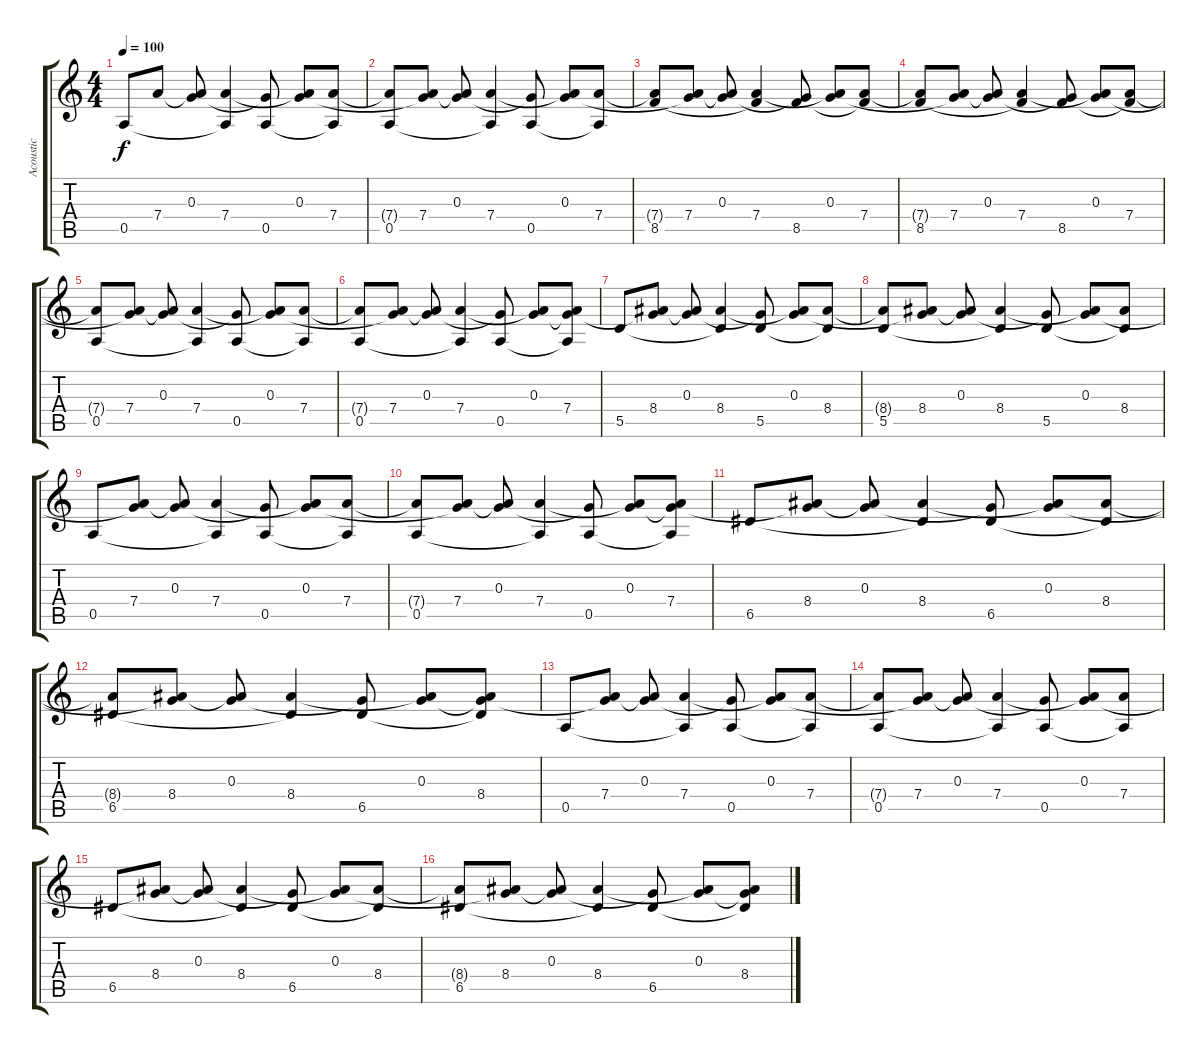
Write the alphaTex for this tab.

\track ("Acoustic" "Acoustic") {instrument acousticguitarnylon}
\staff {score tabs}
\tuning (E4 B3 G3 D3 A2 E2) {hide}
\ts (4 4)
\tempo 100
\clef g2
\ks c
0.5.8{dy f instrument acousticguitarnylon} 7.4.8 (0.3 7.4{t}).8 (7.4 0.5{t}).4 (0.3{t} 0.5).8 (0.3 7.4{t}).8 (7.4 0.5{t}).8 |
(7.4{t} 0.5).8 (0.3{t} 7.4).8 (0.3 7.4{t}).8 (7.4 0.5{t}).4 (0.3{t} 0.5).8 (0.3 7.4{t}).8 (7.4 0.5{t}).8 |
(7.4{t} 8.5).8 (0.3{t} 7.4).8 (0.3 7.4{t}).8 (7.4 8.5{t}).4 (0.3{t} 8.5).8 (0.3 7.4{t}).8 (7.4 8.5{t}).8 |
(7.4{t} 8.5).8 (0.3{t} 7.4).8 (0.3 7.4{t}).8 (7.4 8.5{t}).4 (0.3{t} 8.5).8 (0.3 7.4{t}).8 (7.4 8.5{t}).8 |
(7.4{t} 0.5).8 (0.3{t} 7.4).8 (0.3 7.4{t}).8 (7.4 0.5{t}).4 (0.3{t} 0.5).8 (0.3 7.4{t}).8 (7.4 0.5{t}).8 |
(7.4{t} 0.5).8 (0.3{t} 7.4).8 (0.3 7.4{t}).8 (7.4 0.5{t}).4 (0.3{t} 0.5).8 (0.3 7.4{t}).8 (0.3{t} 7.4 0.5{t}).8 |
5.5.8 (0.3{t} 8.4).8 (0.3 8.4{t}).8 (8.4 5.5{t}).4 (0.3{t} 5.5).8 (0.3 8.4{t}).8 (8.4 5.5{t}).8 |
(8.4{t} 5.5).8 (0.3{t} 8.4).8 (0.3 8.4{t}).8 (8.4 5.5{t}).4 (0.3{t} 5.5).8 (0.3 8.4{t}).8 (8.4 5.5{t}).8 |
0.5.8 (0.3{t} 7.4).8 (0.3 7.4{t}).8 (7.4 0.5{t}).4 (0.3{t} 0.5).8 (0.3 7.4{t}).8 (7.4 0.5{t}).8 |
(7.4{t} 0.5).8 (0.3{t} 7.4).8 (0.3 7.4{t}).8 (7.4 0.5{t}).4 (0.3{t} 0.5).8 (0.3 7.4{t}).8 (0.3{t} 7.4 0.5{t}).8 |
6.5.8 (0.3{t} 8.4).8 (0.3 8.4{t}).8 (8.4 6.5{t}).4 (0.3{t} 6.5).8 (0.3 8.4{t}).8 (8.4 6.5{t}).8 |
(8.4{t} 6.5).8 (0.3{t} 8.4).8 (0.3 8.4{t}).8 (8.4 6.5{t}).4 (0.3{t} 6.5).8 (0.3 8.4{t}).8 (0.3{t} 8.4 6.5{t}).8 |
0.5.8 (0.3{t} 7.4).8 (0.3 7.4{t}).8 (7.4 0.5{t}).4 (0.3{t} 0.5).8 (0.3 7.4{t}).8 (7.4 0.5{t}).8 |
(7.4{t} 0.5).8 (0.3{t} 7.4).8 (0.3 7.4{t}).8 (7.4 0.5{t}).4 (0.3{t} 0.5).8 (0.3 7.4{t}).8 (7.4 0.5{t}).8 |
6.5.8 (0.3{t} 8.4).8 (0.3 8.4{t}).8 (8.4 6.5{t}).4 (0.3{t} 6.5).8 (0.3 8.4{t}).8 (8.4 6.5{t}).8 |
(8.4{t} 6.5).8 (0.3{t} 8.4).8 (0.3 8.4{t}).8 (8.4 6.5{t}).4 (0.3{t} 6.5).8 (0.3 8.4{t}).8 (0.3{t} 8.4 6.5{t}).8
